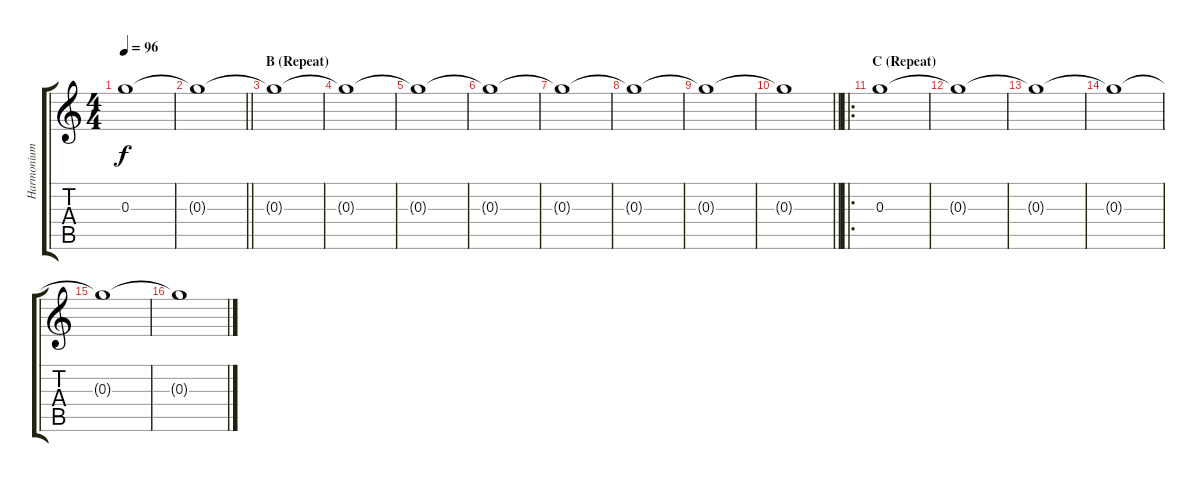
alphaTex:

\track ("Harmonium - Left hand" "Harmonium ") {instrument churchorgan}
\staff {score tabs}
\tuning (E6 B5 G5 D5 A4 E4) {hide}
\ts (4 4)
\tempo 96
\clef g2
\ks c
0.3{t}.1{dy f} |
\barLineRight lightlight
0.3{t}.1 |
\section ("" "B (Repeat)")
0.3{t}.1 |
0.3{t}.1 |
0.3{t}.1 |
0.3{t}.1 |
0.3{t}.1 |
0.3{t}.1 |
0.3{t}.1 |
\barLineRight lightlight
0.3{t}.1 |
\ro
\section ("" "C (Repeat)")
0.3.1 |
0.3{t}.1 |
0.3{t}.1 |
0.3{t}.1 |
0.3{t}.1 |
0.3{t}.1
